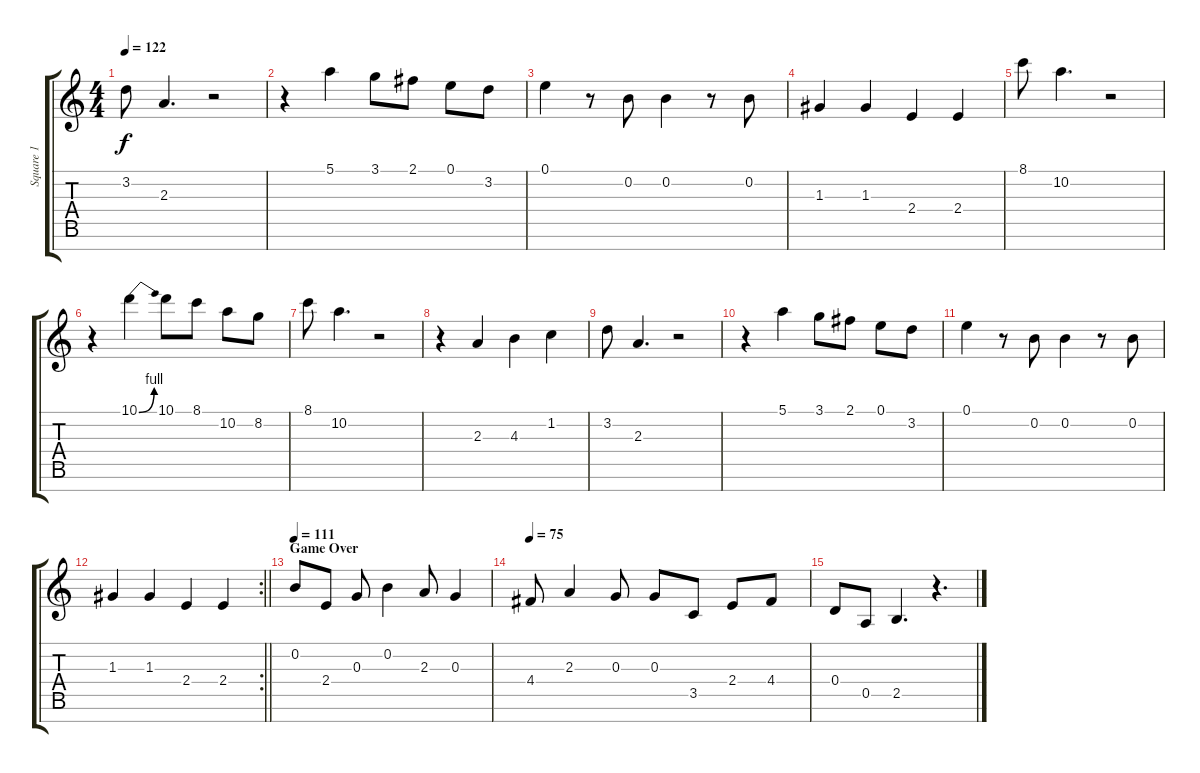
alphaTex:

\track ("Square 1" "Square 1") {instrument overdrivenguitar}
\staff {score tabs}
\tuning (E4 B3 G3 D3 A2 E2 B1) {hide}
\ts (4 4)
\tempo 122
\clef g2
\ks c
3.2.8{dy f} 2.3.4{d} r.2 |
r.4 5.1.4 3.1.8 2.1.8 0.1.8 3.2.8 |
0.1.4 r.8 0.2.8 0.2.4 r.8 0.2.8 |
1.3.4 1.3.4 2.4.4 2.4.4 |
8.1.8 10.2.4{d} r.2 |
r.4 10.1{be (bend 0 0 60 4)}.4 10.1.8 8.1.8 10.2.8 8.2.8 |
8.1.8 10.2.4{d} r.2 |
r.4 2.3.4 4.3.4 1.2.4 |
3.2.8 2.3.4{d} r.2 |
r.4 5.1.4 3.1.8 2.1.8 0.1.8 3.2.8 |
0.1.4 r.8 0.2.8 0.2.4 r.8 0.2.8 |
\rc 2
\barLineRight lightlight
1.3.4 1.3.4 2.4.4 2.4.4 |
\section ("" "Game Over")
\tempo 111
0.2.8{volume 13 instrument overdrivenguitar} 2.4.8 0.3.8 0.2.4 2.3.8 0.3.4 |
\tempo 75
4.4.8 2.3.4 0.3.8 0.3.8 3.5.8 2.4.8 4.4.8 |
0.4.8 0.5.8 2.5.4{d} r.4{d}
